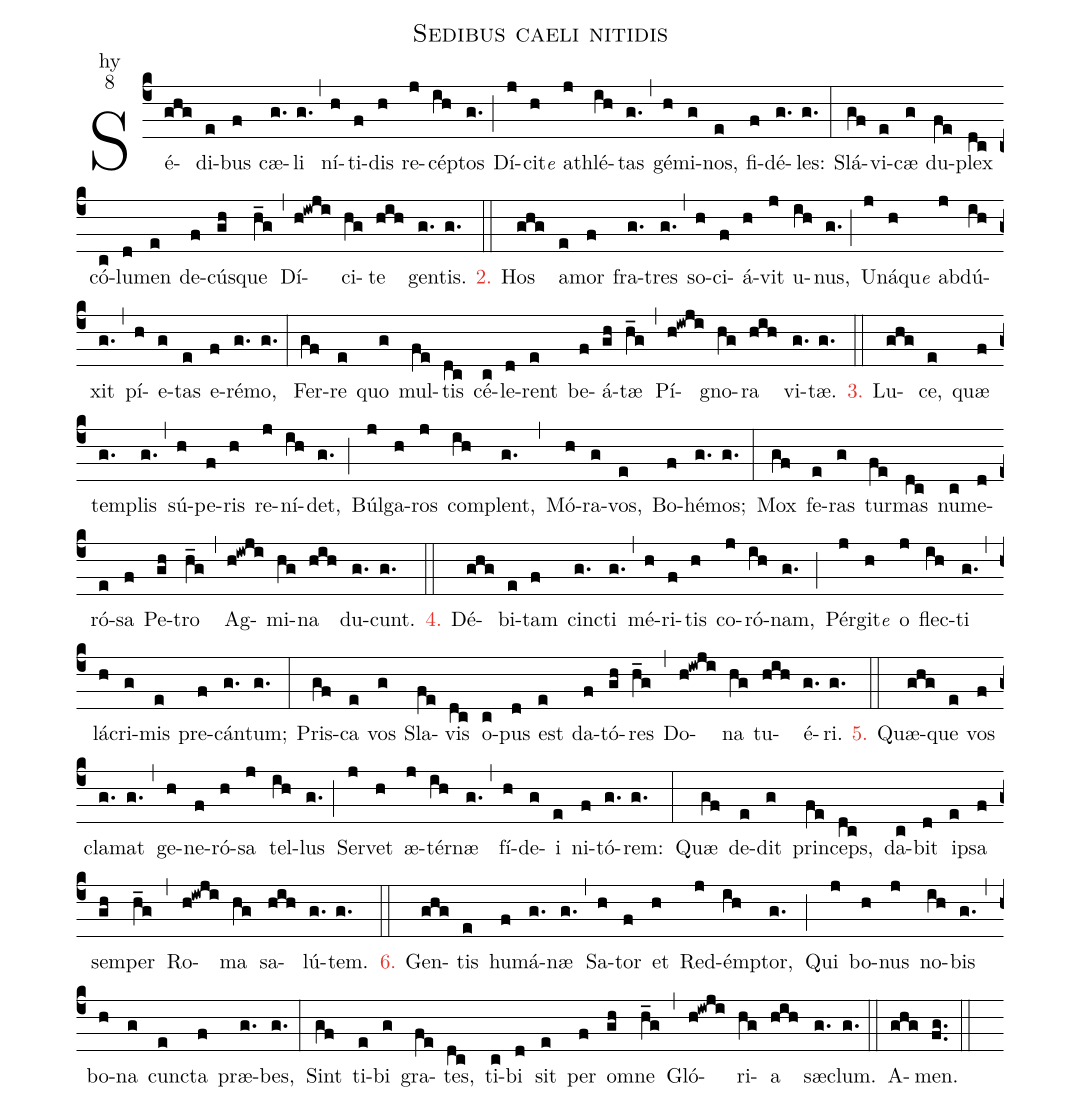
name:Sedibus caeli nitidis;
office-part:hy;
mode:8;
%%
(c4) Sé(ghg)di(e)bus(f) cæ(g.)li(g.) (,) ní(h)ti(f)dis(h) re(j)cép(ih)tos(g.) (;)
Dí(j)cit<e>e</e>(h) a(j)thlé(ih)tas(g.) (,) gé(h)mi(g)nos,(e) fi(f)dé(g.)les:(g.) (:)
Slá(gf)vi(e)cæ(g) du(fe)plex(dc) có(c)lu(d)men(e) de(f)cús(gh)que(h_g) (,)
Dí(h!iwji)ci(hg)te(hih) gen(g.)tis.(g.) (::)

<c>2.</c> Hos(ghg) a(e)mor(f) fra(g.)tres(g.) (,) so(h)ci(f)á(h)vit(j) u(ih)nus,(g.) (;)
U(j)náqu<e>e</e>(h) ab(j)dú(ih)xit(g.) (,) pí(h)e(g)tas(e) e(f)ré(g.)mo,(g.) (:)
Fer(gf)re(e) quo(g) mul(fe)tis(dc) cé(c)le(d)rent(e) be(f)á(gh)tæ(h_g) (,)
Pí(h!iwji)gno(hg)ra(hih) vi(g.)tæ.(g.) (::)

<c>3.</c> Lu(ghg)ce,(e) quæ(f) tem(g.)plis(g.) (,) sú(h)pe(f)ris(h) re(j)ní(ih)det,(g.) (;)
Búl(j)ga(h)ros(j) com(ih)plent,(g.) (,) Mó(h)ra(g)vos,(e) Bo(f)hé(g.)mos;(g.) (:)
Mox(gf) fe(e)ras(g) tur(fe)mas(dc) nu(c)me(d)ró(e)sa(f) Pe(gh)tro(h_g) (,)
Ag(h!iwji)mi(hg)na(hih) du(g.)cunt.(g.) (::)

<c>4.</c> Dé(ghg)bi(e)tam(f) cinc(g.)ti(g.) (,) mé(h)ri(f)tis(h) co(j)ró(ih)nam,(g.) (;)
Pér(j)git<e>e</e>(h) o(j) flec(ih)ti(g.) (,) lá(h)cri(g)mis(e) pre(f)cán(g.)tum;(g.) (:)
Pris(gf)ca(e) vos(g) Sla(fe)vis(dc) o(c)pus(d) est(e) da(f)tó(gh)res(h_g) (,)
Do(h!iwji)na(hg) tu(hih)é(g.)ri.(g.) (::)

<c>5.</c> Quæ(ghg)que(e) vos(f) cla(g.)mat(g.) (,) ge(h)ne(f)ró(h)sa(j) tel(ih)lus(g.) (;)
Ser(j)vet(h) æ(j)tér(ih)næ(g.) (,) fí(h)de(g)i(e) ni(f)tó(g.)rem:(g.) (:)
Quæ(gf) de(e)dit(g) prin(fe)ceps,(dc) da(c)bit(d) ip(e)sa(f) sem(gh)per(h_g) (,)
Ro(h!iwji)ma(hg) sa(hih)lú(g.)tem.(g.) (::)

<c>6.</c> Gen(ghg)tis(e) hu(f)má(g.)næ(g.) (,) Sa(h)tor(f) et(h) Red(j)émp(ih)tor,(g.) (;)
Qui(j) bo(h)nus(j) no(ih)bis(g.) (,) bo(h)na(g) cunc(e)ta(f) præ(g.)bes,(g.) (:)
Sint(gf) ti(e)bi(g) gra(fe)tes,(dc) ti(c)bi(d) sit(e) per(f) om(gh)ne(h_g) (,)
Gló(h!iwji)ri(hg)a(hih) sæ(g.)clum.(g.) (::)
A(ghg)men.(fg..) (::)
